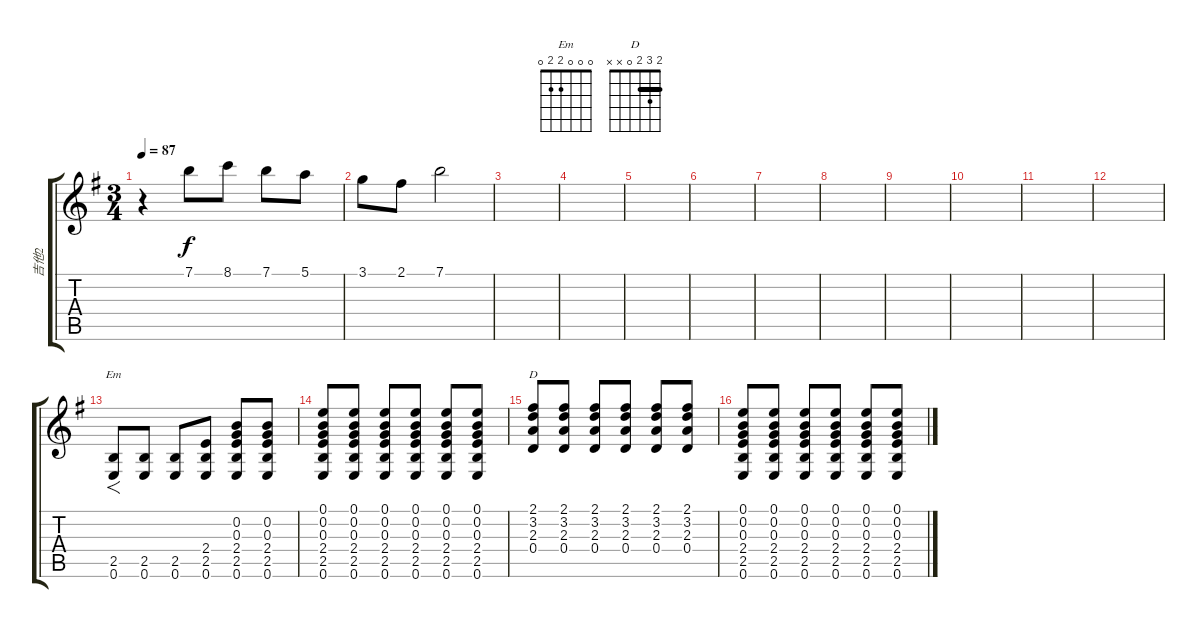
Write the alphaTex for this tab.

\track ("吉他2" "吉他2") {instrument electricguitarjazz}
\staff {score tabs}
\tuning (E4 B3 G3 D3 A2 E2) {hide}
\chord ("Em" 0 0 0 2 2 0)
\chord ("D" 2 3 2 0 x x) {barre 2}
\ts (3 4)
\tempo 87
\clef g2
\ks g
r.4{dy f} 7.1.8 8.1.8 7.1.8 5.1.8 |
3.1.8 2.1.8 7.1.2 |
|
|
|
|
|
|
|
|
|
|
(2.5 0.6).8{f ch "Em"} (2.5 0.6).8 (2.5 0.6).8 (2.4 2.5 0.6).8 (0.2 0.3 2.4 2.5 0.6).8 (0.2 0.3 2.4 2.5 0.6).8 |
(0.1 0.2 0.3 2.4 2.5 0.6).8 (0.1 0.2 0.3 2.4 2.5 0.6).8 (0.1 0.2 0.3 2.4 2.5 0.6).8 (0.1 0.2 0.3 2.4 2.5 0.6).8 (0.1 0.2 0.3 2.4 2.5 0.6).8 (0.1 0.2 0.3 2.4 2.5 0.6).8 |
(2.1 3.2 2.3 0.4).8{ch "D"} (2.1 3.2 2.3 0.4).8 (2.1 3.2 2.3 0.4).8 (2.1 3.2 2.3 0.4).8 (2.1 3.2 2.3 0.4).8 (2.1 3.2 2.3 0.4).8 |
(0.1 0.2 0.3 2.4 2.5 0.6).8 (0.1 0.2 0.3 2.4 2.5 0.6).8 (0.1 0.2 0.3 2.4 2.5 0.6).8 (0.1 0.2 0.3 2.4 2.5 0.6).8 (0.1 0.2 0.3 2.4 2.5 0.6).8 (0.1 0.2 0.3 2.4 2.5 0.6).8
